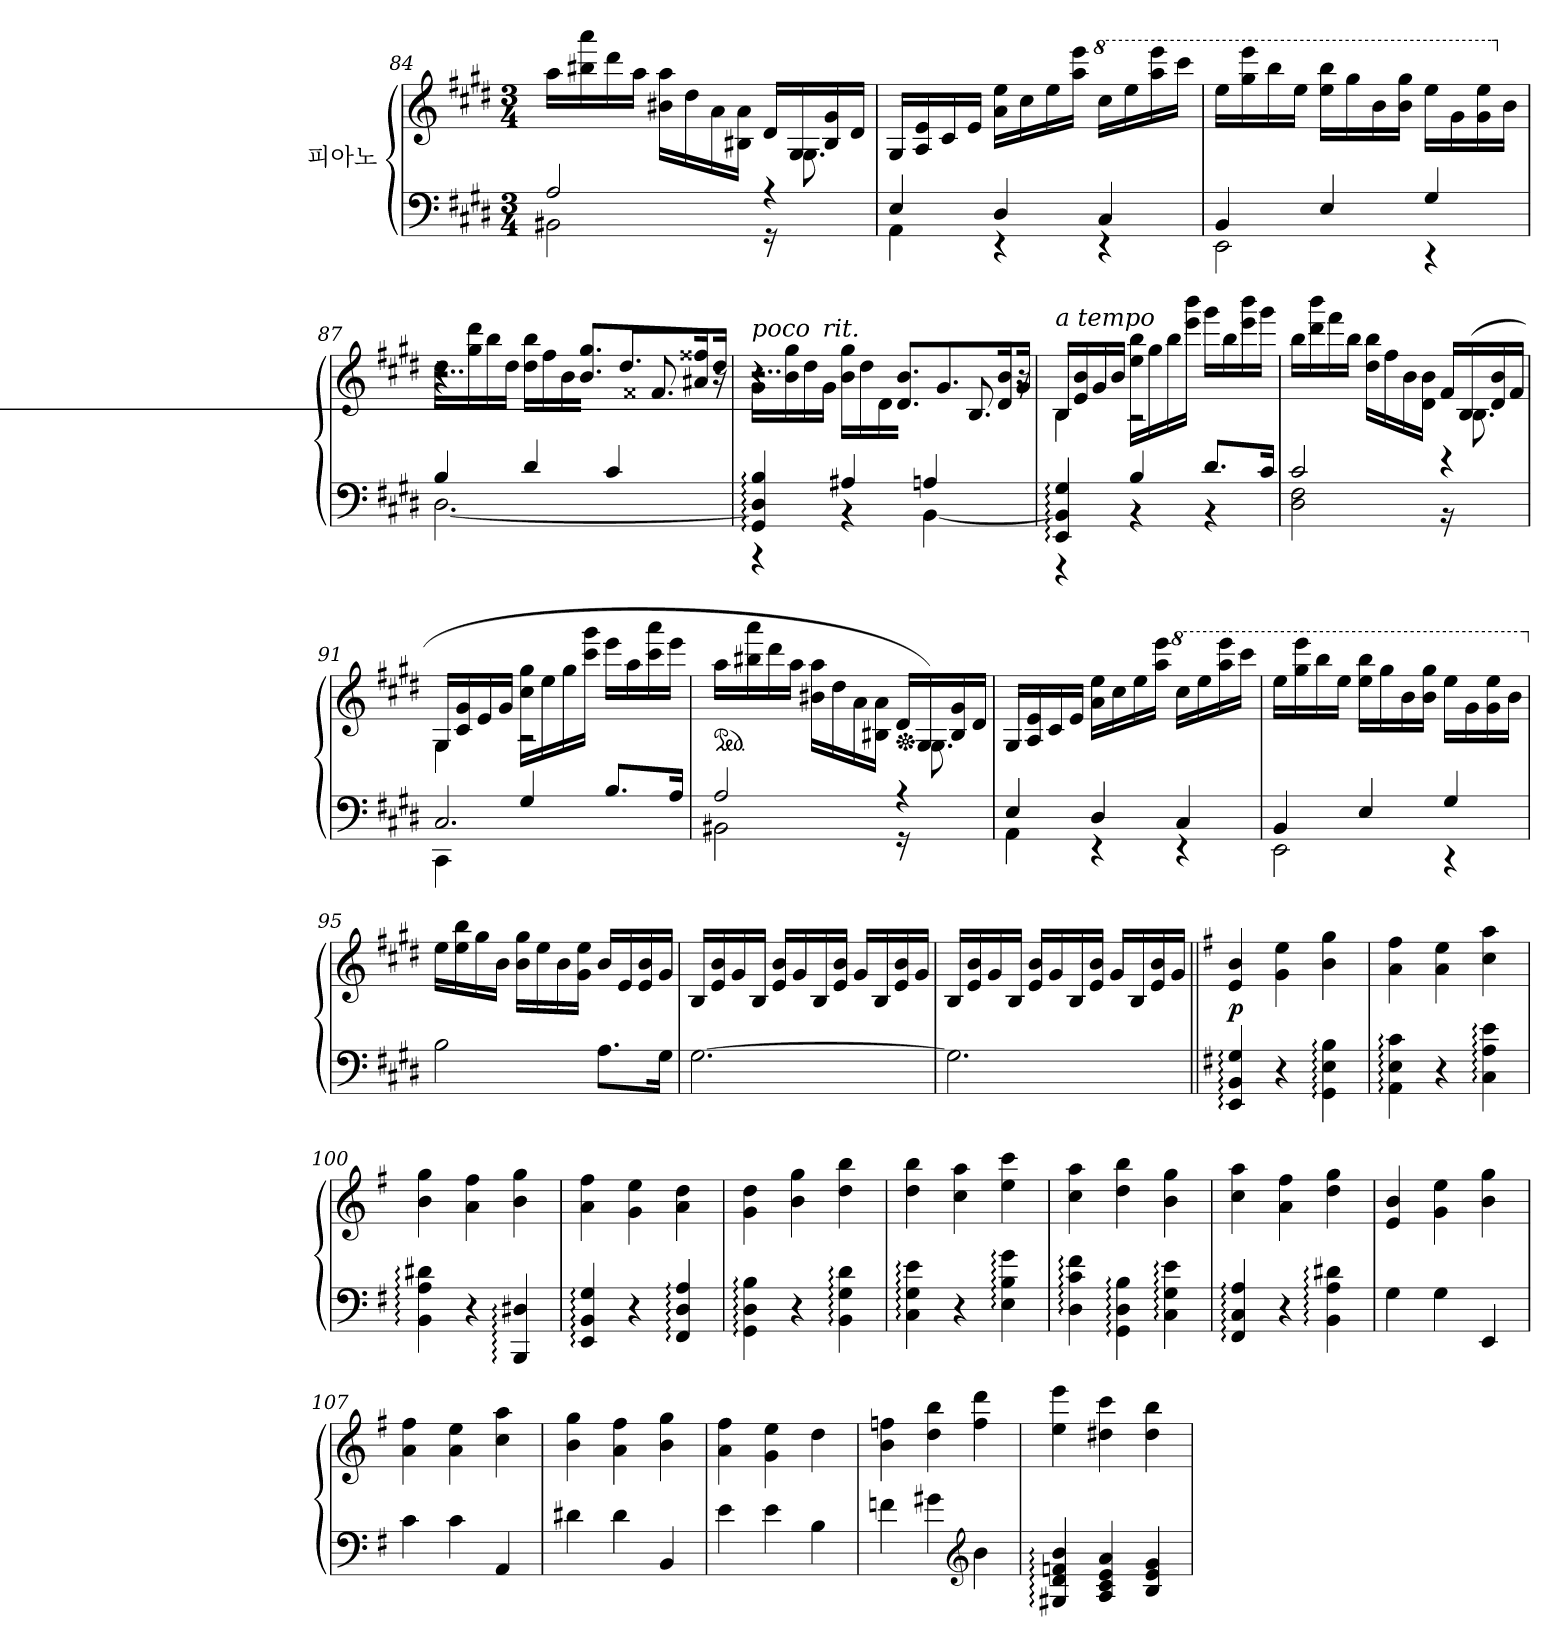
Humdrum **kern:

**kern	**kern	**dynam
*part1	*part1	*part1
*staff2	*staff1	*staff1/2
*I"피아노	*	*
*clefF4	*clefG2	*
*k[f#c#g#d#]	*k[f#c#g#d#]	*
*M3/4	*M3/4	*
=84	=84	=84
*^	*^	*
2A/	2BB#X\	16aa\LL	16ryy	.
*	*	*v	*v	*
.	.	16bb#X\ 16aaa\	.
.	.	16ddd#\	.
.	.	16aa\JJ	.
.	.	16b#X\ 16aa\LL	.
.	.	16dd#\	.
.	.	16a\	.
.	.	16B#X\ 16a\JJ	.
4r	16r	16d#/LL	.
*	*	*^	*
.	8.ryy	16G#/	8.G#\	.
.	.	16B#/ 16g#/	.	.
.	.	16d#/JJ	.	.
*	*	*v	*v	*
=85	=85	=85	=85
4E/	4AA\	16G#/LL	.
.	.	16A/ 16e/	.
.	.	16c#/	.
.	.	16e/JJ	.
4D#/	4r	16a\ 16ee\LL	.
.	.	16cc#\	.
.	.	16ee\	.
.	.	16aa\ 16eee\JJ	.
*	*	*8va	*
4C#/	4r	16ccc#\LL	.
.	.	16eee\	.
.	.	16aaa\ 16eeee\	.
.	.	16cccc#\JJ	.
!!LO:LB:g=z
=86	=86	=86	=86
4BB/	2EE\	16eee\LL	.
.	.	16ggg#\ 16eeee\	.
.	.	16bbb\	.
.	.	16eee\JJ	.
4E/	.	16eee\ 16bbb\LL	.
.	.	16ggg#\	.
.	.	16bb\	.
.	.	16bb\ 16ggg#\JJ	.
4G#/	4r	16eee\LL	.
.	.	16gg#\	.
.	.	16gg#\ 16eee\	.
*	*	*X8va	*
.	.	16b\JJ	.
=87	=87	=87	=87
*	*	*^	*
*	*	*	*^	*
*	*	*	*	*^	*
!	!	!	!	!	!LO:N:vis=2.	!
4B/	[2.D#\	16dd#\LL	4..r	2r	16%9r	.
.	.	16gg#\ 16ddd#\	.	.	.	.
.	.	16bb\	.	.	.	.
.	.	16dd#\JJ	.	.	.	.
4d#/	.	16dd#\ 16bb\LL	.	.	.	.
.	.	16ff#\	.	.	.	.
.	.	16b\	.	.	.	.
.	.	16b\JJyy	8.b/ 8.gg#/L	.	.	.
4c#/	.	16dd#\LLyy	.	8.dd#/L	.	.
.	.	16f##X\yy	.	.	8.f##/	.
.	.	16a#X\yy	16a#/ 16ff##X/Jk	.	.	.
.	.	16dd#\JJ	16r	16dd#/Jk	.	.
=88	=88	=88	=88	=88	=88	=88
*	*	*MM110	*	*	*	*
!	!	!LO:TX:a:i:t=poco	!	!	!	!
!	!	!	!	!	!LO:N:vis=2.	!
4GG#/: 4D#/]: 4B/:	4r	16g#\LL	4..r	2r	16%9r	.
.	.	16b\ 16gg#\	.	.	.	.
.	.	16dd#\	.	.	.	.
!	!	!LO:TX:a:i:t=rit.	!	!	!	!
.	.	16g#\JJ	.	.	.	.
*	*	*MM98	*	*	*	*
4A#X/	4r	16b\ 16gg#\LL	.	.	.	.
.	.	16dd#\	.	.	.	.
.	.	16d#\	.	.	.	.
.	.	16d#\JJyy	8.d#/ 8.b/L	.	.	.
*	*	*MM75	*	*	*	*
4An/	[4BB\	16g#\LLyy	.	8.g#/L	.	.
.	.	16B\yy	.	.	8.B/	.
.	.	16d#\yy	16d#/ 16b/Jk	.	.	.
.	.	16g#\JJ	16r	16g#/Jk	.	.
*	*	*v	*v	*v	*v	*
!!LO:LB:g=z
=89	=89	=89	=89
*	*	*MM120	*
*	*	*^	*
*	*	*	*^	*
!	!	!LO:TX:a:i:t=a tempo	!	!	!
*	*	*	*v	*v	*
4EE/: 4BB/]: 4G#/:	4r	16B/LL	4B\	.
.	.	16e/ 16b/	.	.
.	.	16g#/	.	.
.	.	16b/JJ	.	.
4B/	4r	16ee\ 16bb\LL	2r	.
.	.	16gg#\	.	.
.	.	16bb\	.	.
.	.	16eee\ 16bbb\JJ	.	.
8.d#/L	4r	16ggg#\LL	.	.
.	.	16bb\	.	.
.	.	16eee\ 16bbb\	.	.
16c#/Jk	.	16ggg#\JJ	.	.
=90	=90	=90	=90	=90
(<2c#/	2D#\ 2F#\	16bb\LL	16ryy	.
*	*	*v	*v	*
.	.	16ddd#\ 16bbb\	.
.	.	16fff#\	.
.	.	16bb\JJ	.
.	.	16dd#\ 16bb\LL	.
.	.	16ff#\	.
.	.	16b\	.
.	.	16d#\ 16b\JJ	.
4r	16r	16f#/LL	.
*	*	*^	*
.	8.ryy	(16B/	8.B\	.
.	.	16d#/ 16b/	.	.
.	.	16f#/JJ	.	.
=91	=91	=91	=91	=91
4CC#\	2.C#/	16G#/LL	4G#\	.
.	.	16c#/ 16g#/	.	.
.	.	16e/	.	.
.	.	16g#/JJ	.	.
4G#/	.	16cc#\ 16gg#\LL	2r	.
.	.	16ee\	.	.
.	.	16gg#\	.	.
.	.	16ccc#\ 16ggg#\JJ	.	.
8.B/L	.	16eee\LL	.	.
.	.	16aa\	.	.
.	.	16ccc#\ 16aaa\	.	.
16A/Jk	.	16eee\JJ	.	.
!!LO:LB:g=z	!!
=92	=92	=92	=92	=92
*	*	*ped	*	*
2A/	2BB#X\	16aa\LL	16ryy	.
*	*	*v	*v	*
.	.	16bb#X\ 16aaa\	.
.	.	16ddd#\	.
.	.	16aa\JJ	.
.	.	16b#X\ 16aa\LL	.
.	.	16dd#\	.
.	.	16a\	.
.	.	16B#X\ 16a\JJ	.
*	*	*Xped	*
4r	16r	16d#/LL	.
*	*	*^	*
.	8.ryy	16G#/)	8.G#\	.
.	.	16B#/ 16g#/	.	.
.	.	16d#/JJ	.	.
*	*	*v	*v	*
=93	=93	=93	=93
4E/	4AA\	16G#/LL	.
.	.	16A/ 16e/	.
.	.	16c#/	.
.	.	16e/JJ	.
4D#/	4r	16a\ 16ee\LL	.
.	.	16cc#\	.
.	.	16ee\	.
.	.	16aa\ 16eee\JJ	.
*	*	*8va	*
4C#/	4r	16ccc#\LL	.
.	.	16eee\	.
.	.	16aaa\ 16eeee\	.
.	.	16cccc#\JJ	.
=94	=94	=94	=94
4BB/	2EE\	16eee\LL	.
.	.	16ggg#\ 16eeee\	.
.	.	16bbb\	.
.	.	16eee\JJ	.
4E/	.	16eee\ 16bbb\LL	.
.	.	16ggg#\	.
.	.	16bb\	.
.	.	16bb\ 16ggg#\JJ	.
4G#/	4r	16eee\LL	.
.	.	16gg#\	.
.	.	16gg#\ 16eee\	.
.	.	16bb\JJ	.
*v	*v	*	*
!!LO:PB:g=z
=95	=95	=95
*	*X8va	*
2B\	16ee\LL	.
.	16ee\ 16bb\	.
.	16gg#\	.
.	16b\JJ	.
.	16b\ 16gg#\LL	.
.	16ee\	.
.	16b\	.
.	16g#\ 16ee\JJ	.
8.A\L	16b/LL	.
.	16e/	.
.	16e/ 16b/	.
16G#\Jk	16g#/JJ	.
=96	=96	=96
[2.G#\	16B/LL	.
.	16e/ 16b/	.
.	16g#/	.
.	16B/JJ	.
.	16e/ 16b/LL	.
.	16g#/	.
.	16B/	.
.	16e/ 16b/JJ	.
.	16g#/LL	.
.	16B/	.
.	16e/ 16b/	.
.	16g#/JJ	.
=97	=97	=97
*	*MM120	*
2.G#\]	16B/LL	.
.	16e/ 16b/	.
.	16g#/	.
*	*MM80	*
.	16B/JJ	.
.	16e/ 16b/LL	.
.	16g#/	.
*	*MM60	*
.	16B/	.
.	16e/ 16b/JJ	.
.	16g#/LL	.
*	*MM40	*
.	16B/	.
.	16e/ 16b/	.
.	16g#/JJ	.
!!LO:LB:g=z
=98||	=98||	=98||
*k[f#]	*k[f#]	*
*	*MM184	*
!	!	!LO:DY:a=2
4EE/: 4BB/: 4G/:	4e/ 4b/	p
4r	4g\ 4ee\	.
4GG\: 4E\: 4B\:	4b\ 4gg\	.
=99	=99	=99
4AA\: 4E\: 4c\:	4a\ 4ff#\	.
4r	4a\ 4ee\	.
4C\: 4A\: 4e\:	4cc\ 4aa\	.
=100	=100	=100
4BB\: 4A\: 4d#X\:	4b\ 4gg\	.
4r	4a\ 4ff#\	.
4BBB/: 4D#X/:	4b\ 4gg\	.
=101	=101	=101
4EE/: 4BB/: 4G/:	4a\ 4ff#\	.
4r	4g\ 4ee\	.
4FF#/: 4D/: 4A/:	4a\ 4dd\	.
=102	=102	=102
4GG\: 4D\: 4B\:	4g\ 4dd\	.
4r	4b\ 4gg\	.
4BB\: 4G\: 4d\:	4dd\ 4bb\	.
=103	=103	=103
4C\: 4G\: 4e\:	4dd\ 4bb\	.
4r	4cc\ 4aa\	.
4E\: 4B\: 4g\:	4ee\ 4ccc\	.
!!LO:LB:g=z
=104	=104	=104
4D\: 4c\: 4f#\:	4cc\ 4aa\	.
4GG\: 4D\: 4B\:	4dd\ 4bb\	.
4C\: 4G\: 4e\:	4b\ 4gg\	.
=105	=105	=105
4FF#/: 4C/: 4A/:	4cc\ 4aa\	.
4r	4a\ 4ff#\	.
4BB\: 4A\: 4d#X\:	4dd\ 4gg\	.
=106	=106	=106
4G\	4e/ 4b/	.
4G\	4g\ 4ee\	.
4EE/	4b\ 4gg\	.
=107	=107	=107
4c\	4a\ 4ff#\	.
4c\	4a\ 4ee\	.
4AA/	4cc\ 4aa\	.
=108	=108	=108
4d#X\	4b\ 4gg\	.
4d#\	4a\ 4ff#\	.
4BB/	4b\ 4gg\	.
=109	=109	=109
4e\	4a\ 4ff#\	.
4e\	4g\ 4ee\	.
4B\	4dd\	.
=110	=110	=110
4fn\	4b\ 4ffn\	.
4g#X\	4dd\ 4bb\	.
*clefG2	*	*
4b\	4ff\ 4ddd\	.
!!LO:LB:g=z
=111	=111	=111
4G#X/: 4d/: 4fn/: 4b/:	4ee\ 4eee\	.
4A/ 4c/ 4e/ 4a/	4dd#X\ 4ccc\	.
4B/ 4e/ 4g/	4dd#\ 4bb\	.
=	=	=
*-	*-	*-
